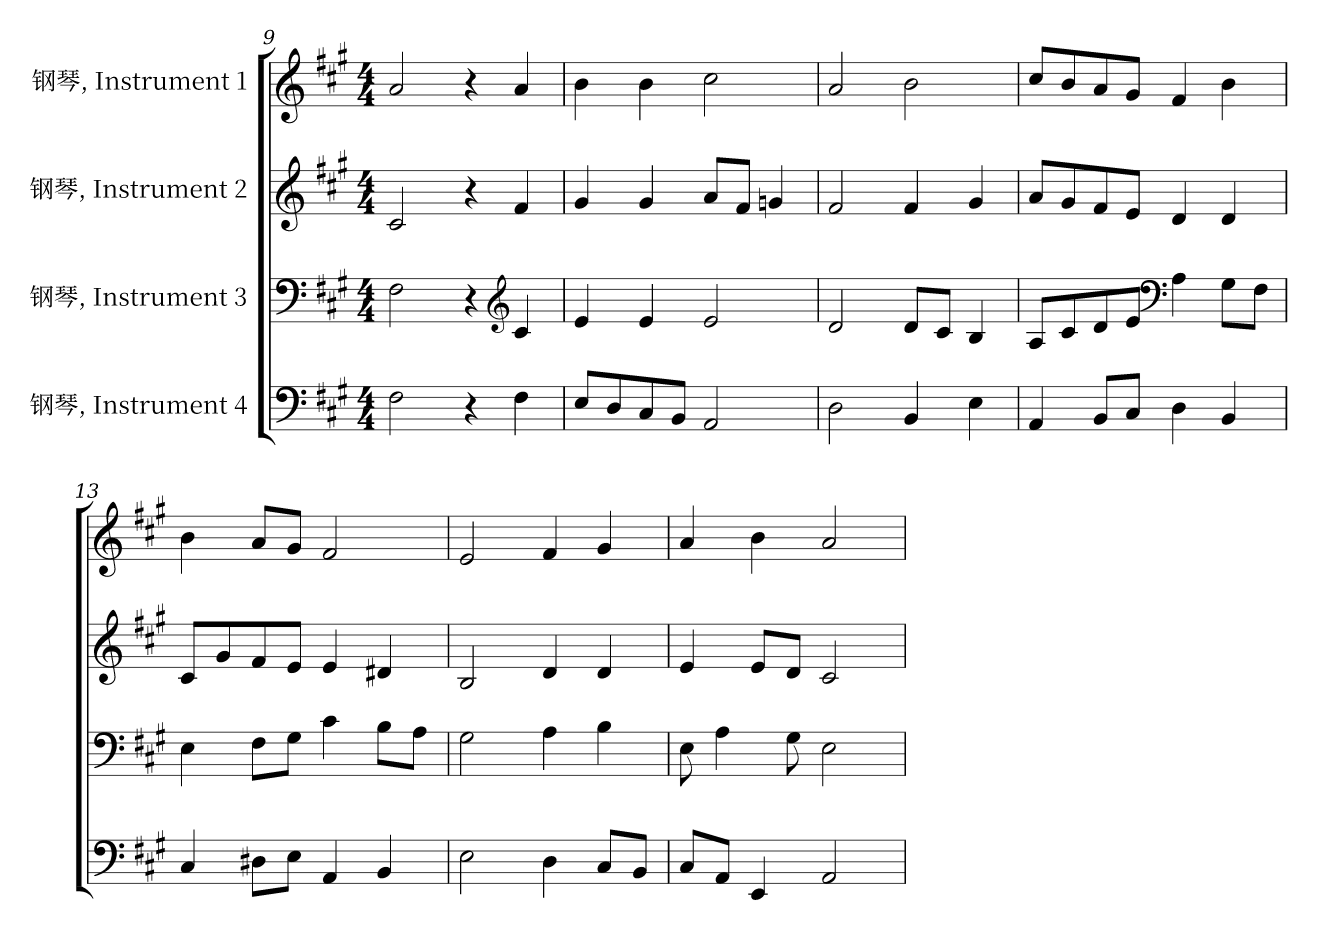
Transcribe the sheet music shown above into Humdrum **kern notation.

**kern	**kern	**kern	**kern
*part4	*part3	*part2	*part1
*staff4	*staff3	*staff2	*staff1
*I"钢琴, Instrument 4	*I"钢琴, Instrument 3	*I"钢琴, Instrument 2	*I"钢琴, Instrument 1
*clefF4	*clefF4	*clefG2	*clefG2
*k[f#c#g#]	*k[f#c#g#]	*k[f#c#g#]	*k[f#c#g#]
*M4/4	*M4/4	*M4/4	*M4/4
=9	=9	=9	=9
2F#\	2F#\	2c#/	2a/
4r	4r	4r	4r
*	*clefG2	*	*
4F#\	4c#/	4f#/	4a/
=10	=10	=10	=10
8E/L	4e/	4g#/	4b\
8D/	.	.	.
8C#/	4e/	4g#/	4b\
8BB/J	.	.	.
2AA/	2e/	8a/L	2cc#\
.	.	8f#/J	.
.	.	4gn/	.
!!LO:LB:g=z
=11	=11	=11	=11
2D\	2d/	2f#/	2a/
4BB/	8d/L	4f#/	2b\
.	8c#/J	.	.
4E\	4B/	4g#/	.
=12	=12	=12	=12
4AA/	8A/L	8a/L	8cc#/L
.	8c#/	8g#/	8b/
8BB/L	8d/	8f#/	8a/
8C#/J	8e/J	8e/J	8g#/J
*	*clefF4	*	*
4D\	4A\	4d/	4f#/
4BB/	8G#\L	4d/	4b\
.	8F#\J	.	.
=13	=13	=13	=13
4C#/	4E\	8c#/L	4b\
.	.	8g#/	.
8D#X\L	8F#\L	8f#/	8a/L
8E\J	8G#\J	8e/J	8g#/J
4AA/	4c#\	4e/	2f#/
4BB/	8B\L	4d#X/	.
.	8A\J	.	.
=14	=14	=14	=14
2E\	2G#\	2B/	2e/
4D\	4A\	4d/	4f#/
8C#/L	4B\	4d/	4g#/
8BB/J	.	.	.
=15	=15	=15	=15
8C#/L	8E\	4e/	4a/
8AA/J	4A\	.	.
4EE/	.	8e/L	4b\
.	8G#\	8d/J	.
2AA/	2E\	2c#/	2a/
=	=	=	=
*-	*-	*-	*-
